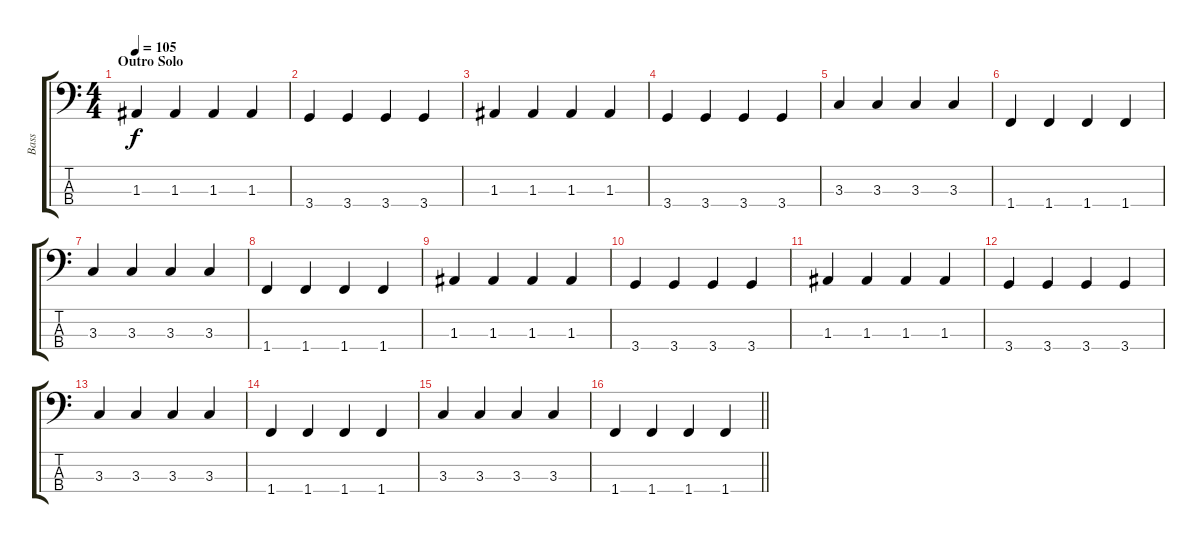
\track ("Bass" "Bass") {instrument electricbassfinger}
\staff {score tabs}
\tuning (G2 D2 A1 E1) {hide}
\ts (4 4)
\section ("" "Outro Solo")
\tempo 105
\clef f4
\ks c
1.3.4{dy f} 1.3.4 1.3.4 1.3.4 |
3.4.4 3.4.4 3.4.4 3.4.4 |
1.3.4 1.3.4 1.3.4 1.3.4 |
3.4.4 3.4.4 3.4.4 3.4.4 |
3.3.4 3.3.4 3.3.4 3.3.4 |
1.4.4 1.4.4 1.4.4 1.4.4 |
3.3.4 3.3.4 3.3.4 3.3.4 |
1.4.4 1.4.4 1.4.4 1.4.4 |
1.3.4 1.3.4 1.3.4 1.3.4 |
3.4.4 3.4.4 3.4.4 3.4.4 |
1.3.4 1.3.4 1.3.4 1.3.4 |
3.4.4 3.4.4 3.4.4 3.4.4 |
3.3.4 3.3.4 3.3.4 3.3.4 |
1.4.4 1.4.4 1.4.4 1.4.4 |
3.3.4 3.3.4 3.3.4 3.3.4 |
\barLineRight lightlight
1.4.4 1.4.4 1.4.4 1.4.4
